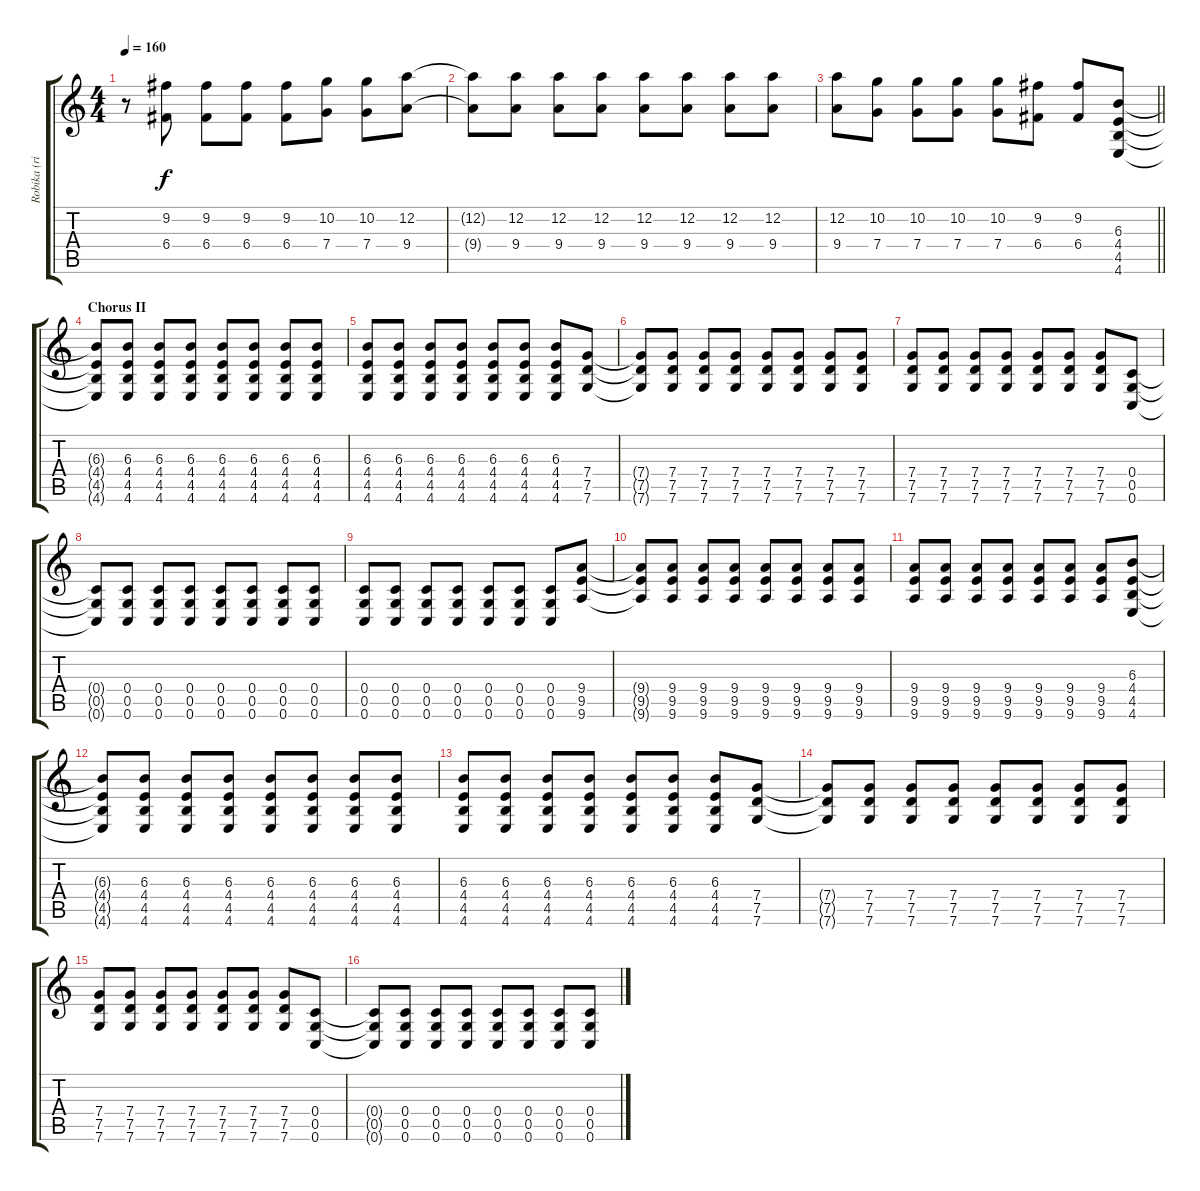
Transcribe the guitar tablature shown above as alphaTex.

\track ("Robika (ritmusg.)" "Robika (ri") {instrument distortionguitar}
\staff {score tabs}
\tuning (D4 A3 F3 C3 G2 C2) {hide}
\ts (4 4)
\tempo 160
\clef g2
\ks c
r.8{dy f} (9.2 6.4).8 (9.2 6.4).8 (9.2 6.4).8 (9.2 6.4).8 (10.2 7.4).8 (10.2 7.4).8 (12.2 9.4).8 |
(12.2{t} 9.4{t}).8 (12.2 9.4).8 (12.2 9.4).8 (12.2 9.4).8 (12.2 9.4).8 (12.2 9.4).8 (12.2 9.4).8 (12.2 9.4).8 |
\barLineRight lightlight
(12.2 9.4).8 (10.2 7.4).8 (10.2 7.4).8 (10.2 7.4).8 (10.2 7.4).8 (9.2 6.4).8 (9.2 6.4).8 (6.3 4.4 4.5 4.6).8 |
\section ("" "Chorus II")
(6.3{t} 4.4{t} 4.5{t} 4.6{t}).8 (6.3 4.4 4.5 4.6).8 (6.3 4.4 4.5 4.6).8 (6.3 4.4 4.5 4.6).8 (6.3 4.4 4.5 4.6).8 (6.3 4.4 4.5 4.6).8 (6.3 4.4 4.5 4.6).8 (6.3 4.4 4.5 4.6).8 |
(6.3 4.4 4.5 4.6).8 (6.3 4.4 4.5 4.6).8 (6.3 4.4 4.5 4.6).8 (6.3 4.4 4.5 4.6).8 (6.3 4.4 4.5 4.6).8 (6.3 4.4 4.5 4.6).8 (6.3 4.4 4.5 4.6).8 (7.4 7.5 7.6).8 |
(7.4{t} 7.5{t} 7.6{t}).8 (7.4 7.5 7.6).8 (7.4 7.5 7.6).8 (7.4 7.5 7.6).8 (7.4 7.5 7.6).8 (7.4 7.5 7.6).8 (7.4 7.5 7.6).8 (7.4 7.5 7.6).8 |
(7.4 7.5 7.6).8 (7.4 7.5 7.6).8 (7.4 7.5 7.6).8 (7.4 7.5 7.6).8 (7.4 7.5 7.6).8 (7.4 7.5 7.6).8 (7.4 7.5 7.6).8 (0.4 0.5 0.6).8 |
(0.4{t} 0.5{t} 0.6{t}).8 (0.4 0.5 0.6).8 (0.4 0.5 0.6).8 (0.4 0.5 0.6).8 (0.4 0.5 0.6).8 (0.4 0.5 0.6).8 (0.4 0.5 0.6).8 (0.4 0.5 0.6).8 |
(0.4 0.5 0.6).8 (0.4 0.5 0.6).8 (0.4 0.5 0.6).8 (0.4 0.5 0.6).8 (0.4 0.5 0.6).8 (0.4 0.5 0.6).8 (0.4 0.5 0.6).8 (9.4 9.5 9.6).8 |
(9.4{t} 9.5{t} 9.6{t}).8 (9.4 9.5 9.6).8 (9.4 9.5 9.6).8 (9.4 9.5 9.6).8 (9.4 9.5 9.6).8 (9.4 9.5 9.6).8 (9.4 9.5 9.6).8 (9.4 9.5 9.6).8 |
(9.4 9.5 9.6).8 (9.4 9.5 9.6).8 (9.4 9.5 9.6).8 (9.4 9.5 9.6).8 (9.4 9.5 9.6).8 (9.4 9.5 9.6).8 (9.4 9.5 9.6).8 (6.3 4.4 4.5 4.6).8 |
(6.3{t} 4.4{t} 4.5{t} 4.6{t}).8 (6.3 4.4 4.5 4.6).8 (6.3 4.4 4.5 4.6).8 (6.3 4.4 4.5 4.6).8 (6.3 4.4 4.5 4.6).8 (6.3 4.4 4.5 4.6).8 (6.3 4.4 4.5 4.6).8 (6.3 4.4 4.5 4.6).8 |
(6.3 4.4 4.5 4.6).8 (6.3 4.4 4.5 4.6).8 (6.3 4.4 4.5 4.6).8 (6.3 4.4 4.5 4.6).8 (6.3 4.4 4.5 4.6).8 (6.3 4.4 4.5 4.6).8 (6.3 4.4 4.5 4.6).8 (7.4 7.5 7.6).8 |
(7.4{t} 7.5{t} 7.6{t}).8 (7.4 7.5 7.6).8 (7.4 7.5 7.6).8 (7.4 7.5 7.6).8 (7.4 7.5 7.6).8 (7.4 7.5 7.6).8 (7.4 7.5 7.6).8 (7.4 7.5 7.6).8 |
(7.4 7.5 7.6).8 (7.4 7.5 7.6).8 (7.4 7.5 7.6).8 (7.4 7.5 7.6).8 (7.4 7.5 7.6).8 (7.4 7.5 7.6).8 (7.4 7.5 7.6).8 (0.4 0.5 0.6).8 |
(0.4{t} 0.5{t} 0.6{t}).8 (0.4 0.5 0.6).8 (0.4 0.5 0.6).8 (0.4 0.5 0.6).8 (0.4 0.5 0.6).8 (0.4 0.5 0.6).8 (0.4 0.5 0.6).8 (0.4 0.5 0.6).8
